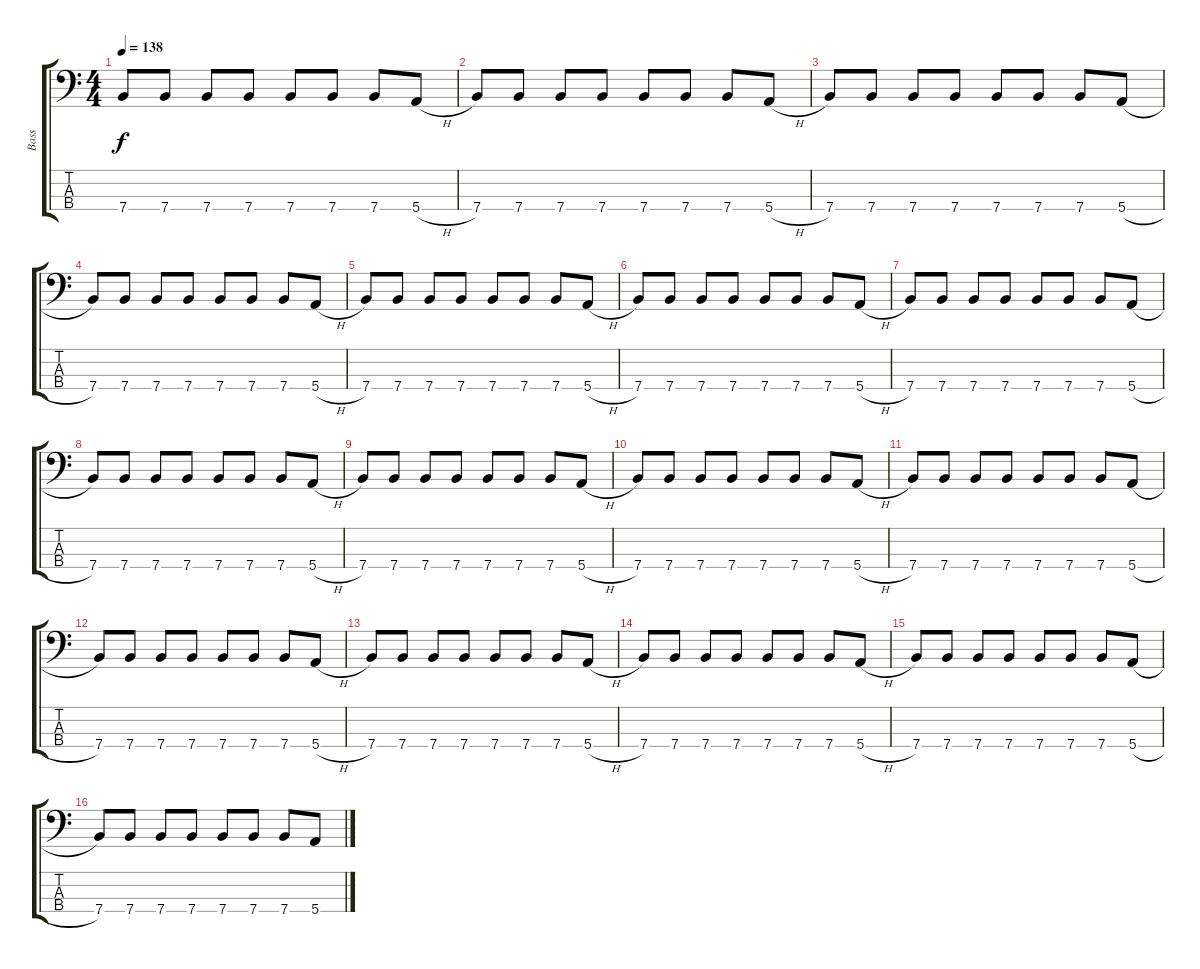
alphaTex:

\track ("Bass" "Bass") {instrument electricbasspick}
\staff {score tabs}
\tuning (G2 D2 A1 E1) {hide}
\ts (4 4)
\tempo 138
\clef f4
\ks c
7.4.8{dy f} 7.4.8 7.4.8 7.4.8 7.4.8 7.4.8 7.4.8 5.4{h}.8 |
7.4.8 7.4.8 7.4.8 7.4.8 7.4.8 7.4.8 7.4.8 5.4{h}.8 |
7.4.8 7.4.8 7.4.8 7.4.8 7.4.8 7.4.8 7.4.8 5.4{h}.8 |
7.4.8 7.4.8 7.4.8 7.4.8 7.4.8 7.4.8 7.4.8 5.4{h}.8 |
7.4.8 7.4.8 7.4.8 7.4.8 7.4.8 7.4.8 7.4.8 5.4{h}.8 |
7.4.8 7.4.8 7.4.8 7.4.8 7.4.8 7.4.8 7.4.8 5.4{h}.8 |
7.4.8 7.4.8 7.4.8 7.4.8 7.4.8 7.4.8 7.4.8 5.4{h}.8 |
7.4.8 7.4.8 7.4.8 7.4.8 7.4.8 7.4.8 7.4.8 5.4{h}.8 |
7.4.8 7.4.8 7.4.8 7.4.8 7.4.8 7.4.8 7.4.8 5.4{h}.8 |
7.4.8 7.4.8 7.4.8 7.4.8 7.4.8 7.4.8 7.4.8 5.4{h}.8 |
7.4.8 7.4.8 7.4.8 7.4.8 7.4.8 7.4.8 7.4.8 5.4{h}.8 |
7.4.8 7.4.8 7.4.8 7.4.8 7.4.8 7.4.8 7.4.8 5.4{h}.8 |
7.4.8 7.4.8 7.4.8 7.4.8 7.4.8 7.4.8 7.4.8 5.4{h}.8 |
7.4.8 7.4.8 7.4.8 7.4.8 7.4.8 7.4.8 7.4.8 5.4{h}.8 |
7.4.8 7.4.8 7.4.8 7.4.8 7.4.8 7.4.8 7.4.8 5.4{h}.8 |
7.4.8 7.4.8 7.4.8 7.4.8 7.4.8 7.4.8 7.4.8 5.4{h}.8
